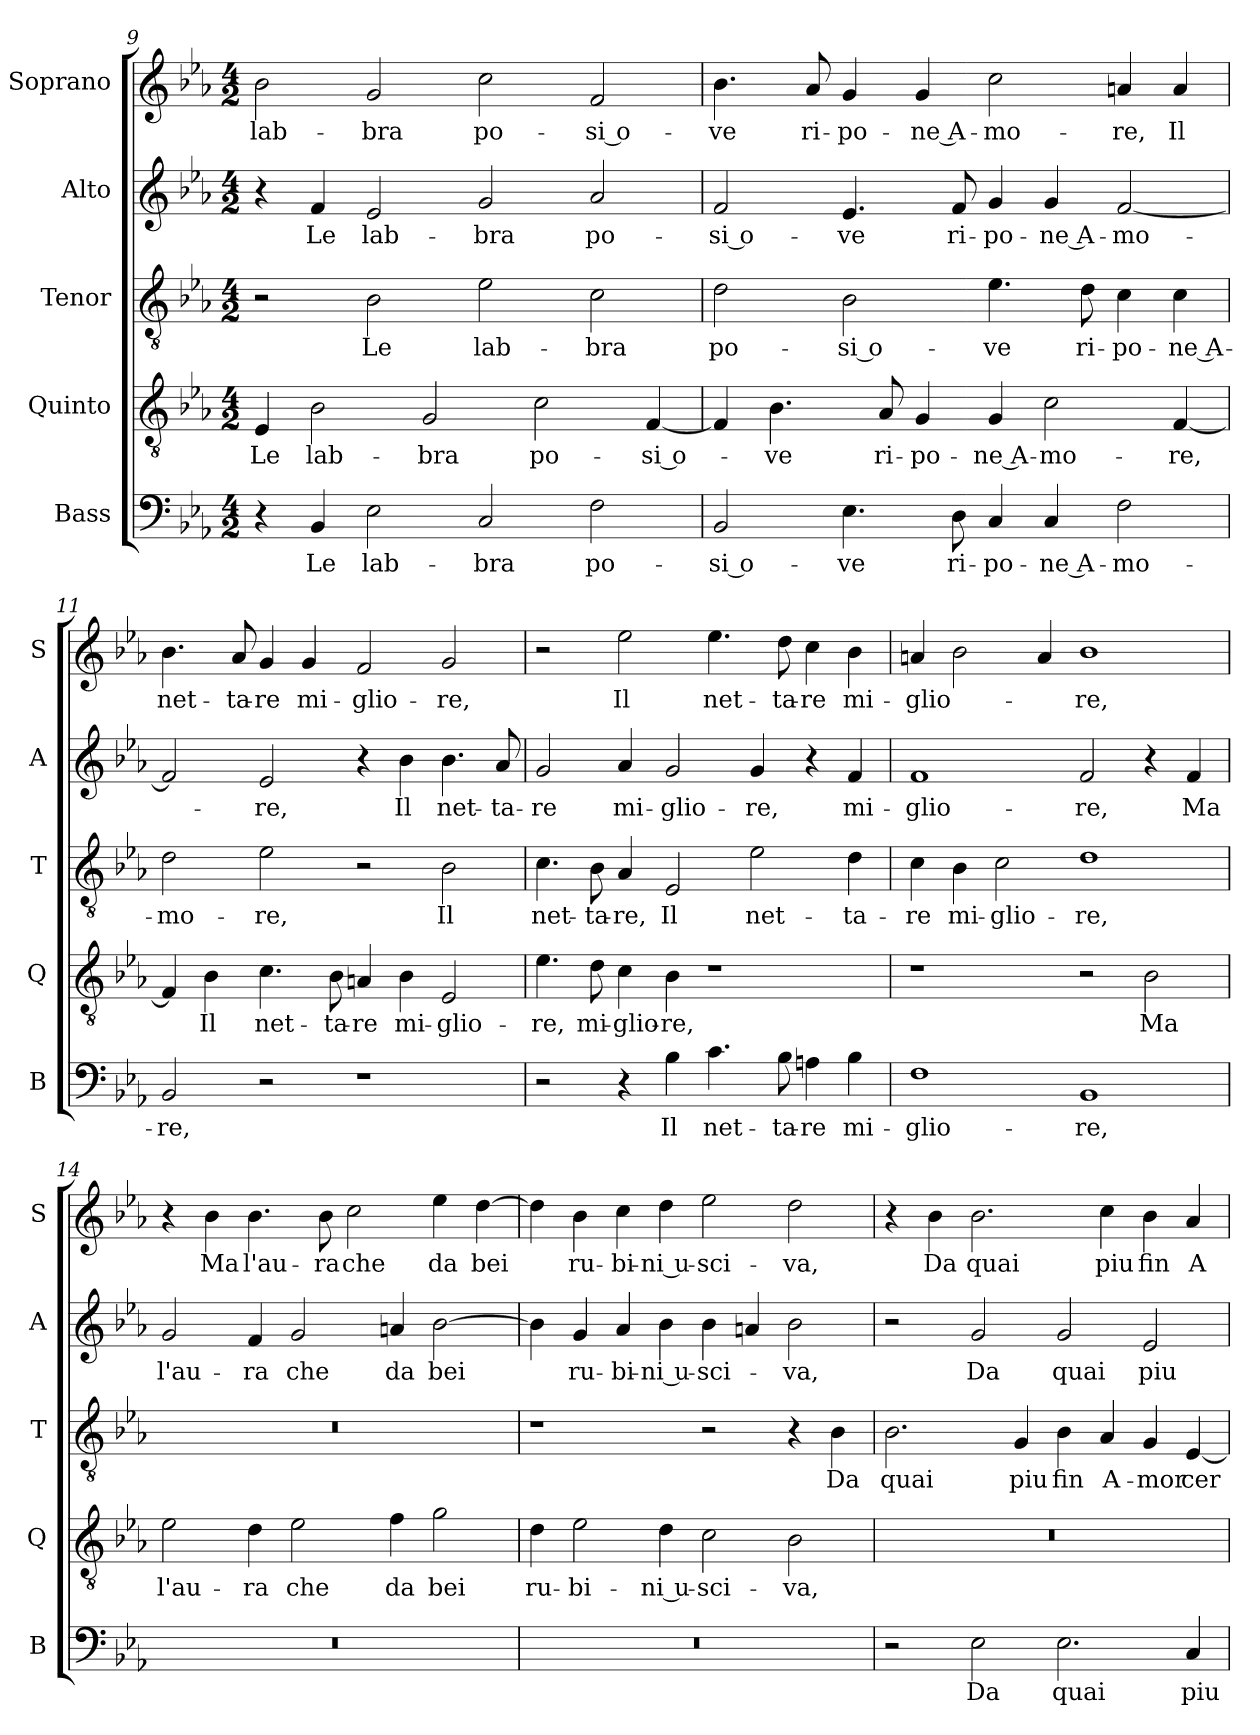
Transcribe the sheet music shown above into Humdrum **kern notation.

**kern	**text	**kern	**text	**kern	**text	**kern	**text	**kern	**text
*part5	*part5	*part4	*part4	*part3	*part3	*part2	*part2	*part1	*part1
*staff5	*staff5	*staff4	*staff4	*staff3	*staff3	*staff2	*staff2	*staff1	*staff1
*I"Bass	*	*I"Quinto	*	*I"Tenor	*	*I"Alto	*	*I"Soprano	*
*I'B	*	*I'Q	*	*I'T	*	*I'A	*	*I'S	*
*clefF4	*	*clefGv2	*	*clefGv2	*	*clefG2	*	*clefG2	*
*k[b-e-a-]	*	*k[b-e-a-]	*	*k[b-e-a-]	*	*k[b-e-a-]	*	*k[b-e-a-]	*
*E-:	*	*E-:	*	*E-:	*	*E-:	*	*E-:	*
*M4/2	*	*M4/2	*	*M4/2	*	*M4/2	*	*M4/2	*
=9	=9	=9	=9	=9	=9	=9	=9	=9	=9
!	!	!	!LO:LY:b	!	!	!	!	!	!LO:LY:b
4r	.	4E-/	Le	2r	.	4r	.	2b-\	lab-
!	!LO:LY:b	!	!LO:LY:b	!	!	!	!LO:LY:b	!	!
4BB-/	Le	2B-\	lab-	.	.	4f/	Le	.	.
!	!LO:LY:b	!	!	!	!LO:LY:b	!	!LO:LY:b	!	!LO:LY:b
2E-\	lab-	.	.	2B-\	Le	2e-/	lab-	2g/	-bra
!	!	!	!LO:LY:b	!	!	!	!	!	!
.	.	2G/	-bra	.	.	.	.	.	.
!	!LO:LY:b	!	!	!	!LO:LY:b	!	!LO:LY:b	!	!LO:LY:b
2C/	-bra	.	.	2e-\	lab-	2g/	-bra	2cc\	po-
!	!	!	!LO:LY:b	!	!	!	!	!	!
.	.	2c\	po-	.	.	.	.	.	.
!	!LO:LY:b	!	!	!	!LO:LY:b	!	!LO:LY:b	!	!LO:LY:b
2F\	po-	.	.	2c\	-bra	2a-/	po-	2f/	-si o-
!	!	!	!LO:LY:b	!	!	!	!	!	!
.	.	[4F/	-si o-	.	.	.	.	.	.
!!LO:LB:g=z
=10	=10	=10	=10	=10	=10	=10	=10	=10	=10
!	!LO:LY:b	!	!	!	!LO:LY:b	!	!LO:LY:b	!	!LO:LY:b
2BB-/	-si o-	4F/]	.	2d\	po-	2f/	-si o-	4.b-\	-ve
!	!	!	!LO:LY:b	!	!	!	!	!	!
.	.	4.B-\	-ve	.	.	.	.	.	.
!	!	!	!	!	!	!	!	!	!LO:LY:b
.	.	.	.	.	.	.	.	8a-/	ri-
!	!LO:LY:b	!	!	!	!LO:LY:b	!	!LO:LY:b	!	!LO:LY:b
4.E-\	-ve	.	.	2B-\	-si o-	4.e-/	-ve	4g/	-po-
!	!	!	!LO:LY:b	!	!	!	!	!	!
.	.	8A-/	ri-	.	.	.	.	.	.
!	!	!	!LO:LY:b	!	!	!	!	!	!LO:LY:b
.	.	4G/	-po-	.	.	.	.	4g/	-ne A-
!	!LO:LY:b	!	!	!	!	!	!LO:LY:b	!	!
8D\	ri-	.	.	.	.	8f/	ri-	.	.
!	!LO:LY:b	!	!LO:LY:b	!	!LO:LY:b	!	!LO:LY:b	!	!LO:LY:b
4C/	-po-	4G/	-ne A-	4.e-\	-ve	4g/	-po-	2cc\	-mo-
!	!LO:LY:b	!	!LO:LY:b	!	!	!	!LO:LY:b	!	!
4C/	-ne A-	2c\	-mo-	.	.	4g/	-ne A-	.	.
!	!	!	!	!	!LO:LY:b	!	!	!	!
.	.	.	.	8d\	ri-	.	.	.	.
!	!LO:LY:b	!	!	!	!LO:LY:b	!	!LO:LY:b	!	!LO:LY:b
2F\	-mo-	.	.	4c\	-po-	[2f/	-mo-	4an/	-re,
!	!	!	!LO:LY:b	!	!LO:LY:b	!	!	!	!LO:LY:b
.	.	[4F/	-re,	4c\	-ne A-	.	.	4a/	Il
=11	=11	=11	=11	=11	=11	=11	=11	=11	=11
!	!LO:LY:b	!	!	!	!LO:LY:b	!	!	!	!LO:LY:b
2BB-/	-re,	4F/]	.	2d\	-mo-	2f/]	.	4.b-\	net-
!	!	!	!LO:LY:b	!	!	!	!	!	!
.	.	4B-\	Il	.	.	.	.	.	.
!	!	!	!	!	!	!	!	!	!LO:LY:b
.	.	.	.	.	.	.	.	8a-/	-ta-
!	!	!	!LO:LY:b	!	!LO:LY:b	!	!LO:LY:b	!	!LO:LY:b
2r	.	4.c\	net-	2e-\	-re,	2e-/	-re,	4g/	-re
!	!	!	!	!	!	!	!	!	!LO:LY:b
.	.	.	.	.	.	.	.	4g/	mi-
!	!	!	!LO:LY:b	!	!	!	!	!	!
.	.	8B-\	-ta-	.	.	.	.	.	.
!	!	!	!LO:LY:b	!	!	!	!	!	!LO:LY:b
1r	.	4An/	-re	2r	.	4r	.	2f/	-glio-
!	!	!	!LO:LY:b	!	!	!	!LO:LY:b	!	!
.	.	4B-\	mi-	.	.	4b-\	Il	.	.
!	!	!	!LO:LY:b	!	!LO:LY:b	!	!LO:LY:b	!	!LO:LY:b
.	.	2E-/	-glio-	2B-\	Il	4.b-\	net-	2g/	-re,
!	!	!	!	!	!	!	!LO:LY:b	!	!
.	.	.	.	.	.	8a-/	-ta-	.	.
=12	=12	=12	=12	=12	=12	=12	=12	=12	=12
!	!	!	!LO:LY:b	!	!LO:LY:b	!	!LO:LY:b	!	!
2r	.	4.e-\	-re,	4.c\	net-	2g/	-re	2r	.
!	!	!	!LO:LY:b	!	!LO:LY:b	!	!	!	!
.	.	8d\	mi-	8B-\	-ta-	.	.	.	.
!	!	!	!LO:LY:b	!	!LO:LY:b	!	!LO:LY:b	!	!LO:LY:b
4r	.	4c\	-glio-	4A-/	-re,	4a-/	mi-	2ee-\	Il
!	!LO:LY:b	!	!LO:LY:b	!	!LO:LY:b	!	!LO:LY:b	!	!
4B-\	Il	4B-\	-re,	2E-/	Il	2g/	-glio-	.	.
!	!LO:LY:b	!	!	!	!	!	!	!	!LO:LY:b
4.c\	net-	1r	.	.	.	.	.	4.ee-\	net-
!	!	!	!	!	!LO:LY:b	!	!LO:LY:b	!	!
.	.	.	.	2e-\	net-	4g/	-re,	.	.
!	!LO:LY:b	!	!	!	!	!	!	!	!LO:LY:b
8B-\	-ta-	.	.	.	.	.	.	8dd\	-ta-
!	!LO:LY:b	!	!	!	!	!	!	!	!LO:LY:b
4An\	-re	.	.	.	.	4r	.	4cc\	-re
!	!LO:LY:b	!	!	!	!LO:LY:b	!	!LO:LY:b	!	!LO:LY:b
4B-\	mi-	.	.	4d\	-ta-	4f/	mi-	4b-\	mi-
!!LO:LB:g=z
=13	=13	=13	=13	=13	=13	=13	=13	=13	=13
!	!LO:LY:b	!	!	!	!LO:LY:b	!	!LO:LY:b	!	!LO:LY:b
1F	-glio-	1r	.	4c\	-re	1f	-glio-	4an/	-glio-
!	!	!	!	!	!LO:LY:b	!	!	!	!
.	.	.	.	4B-\	mi-	.	.	2b-\	.
!	!	!	!	!	!LO:LY:b	!	!	!	!
.	.	.	.	2c\	-glio-	.	.	.	.
.	.	.	.	.	.	.	.	4a/	.
!	!LO:LY:b	!	!	!	!LO:LY:b	!	!LO:LY:b	!	!LO:LY:b
1BB-	-re,	2r	.	1d	-re,	2f/	-re,	1b-	-re,
!	!	!	!LO:LY:b	!	!	!	!	!	!
.	.	2B-\	Ma	.	.	4r	.	.	.
!	!	!	!	!	!	!	!LO:LY:b	!	!
.	.	.	.	.	.	4f/	Ma	.	.
=14	=14	=14	=14	=14	=14	=14	=14	=14	=14
!	!	!	!LO:LY:b	!	!	!	!LO:LY:b	!	!
0r	.	2e-\	l'au-	0r	.	2g/	l'au-	4r	.
!	!	!	!	!	!	!	!	!	!LO:LY:b
.	.	.	.	.	.	.	.	4b-\	Ma
!	!	!	!LO:LY:b	!	!	!	!LO:LY:b	!	!LO:LY:b
.	.	4d\	-ra	.	.	4f/	-ra	4.b-\	l'au-
!	!	!	!LO:LY:b	!	!	!	!LO:LY:b	!	!
.	.	2e-\	che	.	.	2g/	che	.	.
!	!	!	!	!	!	!	!	!	!LO:LY:b
.	.	.	.	.	.	.	.	8b-\	-ra
!	!	!	!	!	!	!	!	!	!LO:LY:b
.	.	.	.	.	.	.	.	2cc\	che
!	!	!	!LO:LY:b	!	!	!	!LO:LY:b	!	!
.	.	4f\	da	.	.	4an/	da	.	.
!	!	!	!LO:LY:b	!	!	!	!LO:LY:b	!	!LO:LY:b
.	.	2g\	bei	.	.	[2b-\	bei	4ee-\	da
!	!	!	!	!	!	!	!	!	!LO:LY:b
.	.	.	.	.	.	.	.	[4dd\	bei
=15	=15	=15	=15	=15	=15	=15	=15	=15	=15
!	!	!	!LO:LY:b	!	!	!	!	!	!
0r	.	4d\	ru-	1r	.	4b-\]	.	4dd\]	.
!	!	!	!LO:LY:b	!	!	!	!LO:LY:b	!	!LO:LY:b
.	.	2e-\	-bi-	.	.	4g/	ru-	4b-\	ru-
!	!	!	!	!	!	!	!LO:LY:b	!	!LO:LY:b
.	.	.	.	.	.	4a-/	-bi-	4cc\	-bi-
!	!	!	!LO:LY:b	!	!	!	!LO:LY:b	!	!LO:LY:b
.	.	4d\	-ni u-	.	.	4b-\	-ni u-	4dd\	-ni u-
!	!	!	!LO:LY:b	!	!	!	!LO:LY:b	!	!LO:LY:b
.	.	2c\	-sci-	2r	.	4b-\	-sci-	2ee-\	-sci-
.	.	.	.	.	.	4an/	.	.	.
!	!	!	!LO:LY:b	!	!	!	!LO:LY:b	!	!LO:LY:b
.	.	2B-\	-va,	4r	.	2b-\	-va,	2dd\	-va,
!	!	!	!	!	!LO:LY:b	!	!	!	!
.	.	.	.	4B-\	Da	.	.	.	.
!!LO:PB:g=z
=16	=16	=16	=16	=16	=16	=16	=16	=16	=16
!	!	!	!	!	!LO:LY:b	!	!	!	!
2r	.	0r	.	2.B-\	quai	2r	.	4r	.
!	!	!	!	!	!	!	!	!	!LO:LY:b
.	.	.	.	.	.	.	.	4b-\	Da
!	!LO:LY:b	!	!	!	!	!	!LO:LY:b	!	!LO:LY:b
2E-\	Da	.	.	.	.	2g/	Da	2.b-\	quai
!	!	!	!	!	!LO:LY:b	!	!	!	!
.	.	.	.	4G/	piu	.	.	.	.
!	!LO:LY:b	!	!	!	!LO:LY:b	!	!LO:LY:b	!	!
2.E-\	quai	.	.	4B-\	fin	2g/	quai	.	.
!	!	!	!	!	!LO:LY:b	!	!	!	!LO:LY:b
.	.	.	.	4A-/	A-	.	.	4cc\	piu
!	!	!	!	!	!LO:LY:b	!	!LO:LY:b	!	!LO:LY:b
.	.	.	.	4G/	-mor	2e-/	piu	4b-\	fin
!	!LO:LY:b	!	!	!	!LO:LY:b	!	!	!	!LO:LY:b
4C/	piu	.	.	[4E-/	cer-	.	.	4a-/	A-
=	=	=	=	=	=	=	=	=	=
*-	*-	*-	*-	*-	*-	*-	*-	*-	*-
